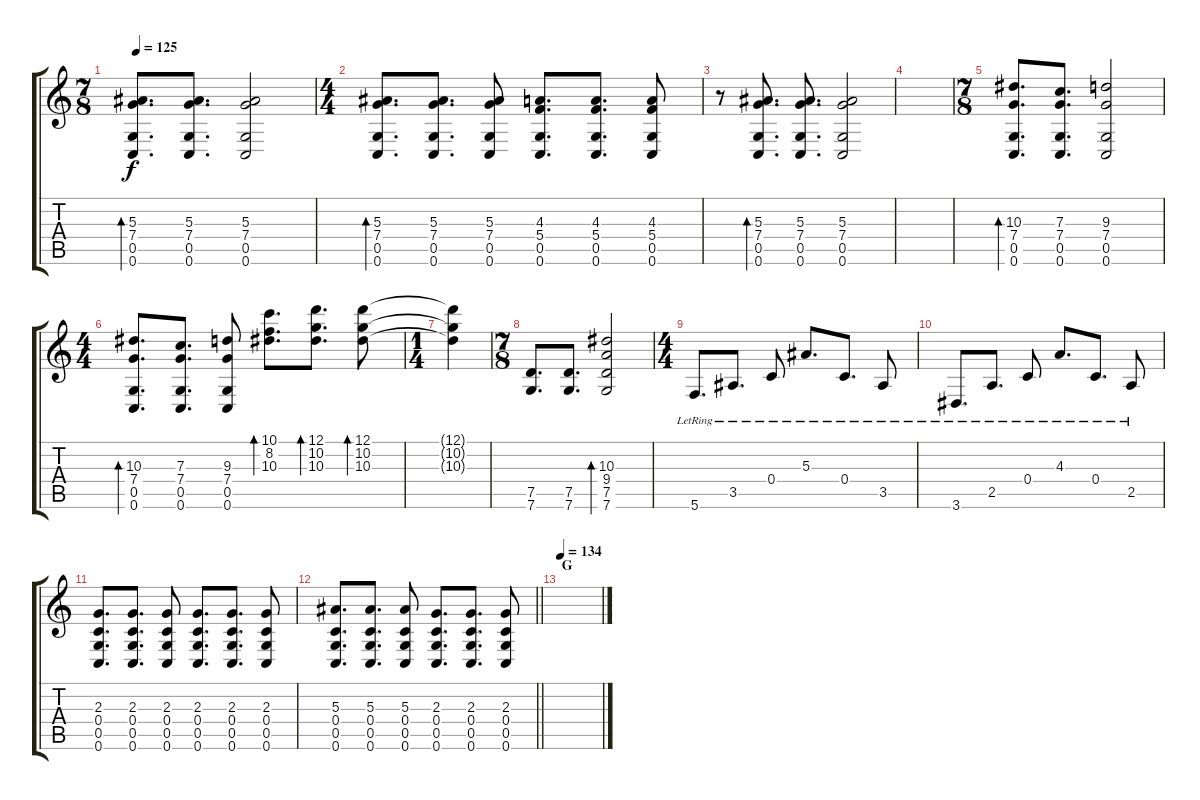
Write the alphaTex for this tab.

\track "" {instrument distortionguitar}
\staff {score tabs}
\tuning (D4 A3 F3 C3 G2 C2) {hide}
\ts (7 8)
\tempo 125
\clef g2
\ks c
(5.3 7.4 0.5 0.6).8{d bd 120 dy f} (5.3 7.4 0.5 0.6).8{d} (5.3 7.4 0.5 0.6).2 |
\ts (4 4)
(5.3 7.4 0.5 0.6).8{d bd 120} (5.3 7.4 0.5 0.6).8{d} (5.3 7.4 0.5 0.6).8 (4.3 5.4 0.5 0.6).8{d} (4.3 5.4 0.5 0.6).8{d} (4.3 5.4 0.5 0.6).8 |
r.8 (5.3 7.4 0.5 0.6).8{d bd 120} (5.3 7.4 0.5 0.6).8{d} (5.3 7.4 0.5 0.6).2 |
|
\ts (7 8)
(10.3 7.4 0.5 0.6).8{d bd 120} (7.3 7.4 0.5 0.6).8{d} (9.3 7.4 0.5 0.6).2 |
\ts (4 4)
(10.3 7.4 0.5 0.6).8{d bd 120} (7.3 7.4 0.5 0.6).8{d} (9.3 7.4 0.5 0.6).8 (10.1 8.2 10.3).8{d bd 60} (12.1 10.2 10.3).8{d bd 60} (12.1 10.2 10.3).8{bd 60} |
\ts (1 4)
(12.1{t} 10.2{t} 10.3{t}).4 |
\ts (7 8)
(7.5 7.6).8{d} (7.5 7.6).8{d} (10.3 9.4 7.5 7.6).2{bd 60} |
\ts (4 4)
5.6{lr}.8{d} 3.5{lr}.8{d} 0.4{lr}.8 5.3{lr}.8{d} 0.4{lr}.8{d} 3.5{lr}.8 |
3.6{lr}.8{d} 2.5{lr}.8{d} 0.4{lr}.8 4.3{lr}.8{d} 0.4{lr}.8{d} 2.5{lr}.8 |
(2.3 0.4 0.5 0.6).8{d} (2.3 0.4 0.5 0.6).8{d} (2.3 0.4 0.5 0.6).8 (2.3 0.4 0.5 0.6).8{d} (2.3 0.4 0.5 0.6).8{d} (2.3 0.4 0.5 0.6).8 |
\barLineRight lightlight
(5.3 0.4 0.5 0.6).8{d} (5.3 0.4 0.5 0.6).8{d} (5.3 0.4 0.5 0.6).8 (2.3 0.4 0.5 0.6).8{d} (2.3 0.4 0.5 0.6).8{d} (2.3 0.4 0.5 0.6).8 |
\section ("" "G")
\tempo 134
